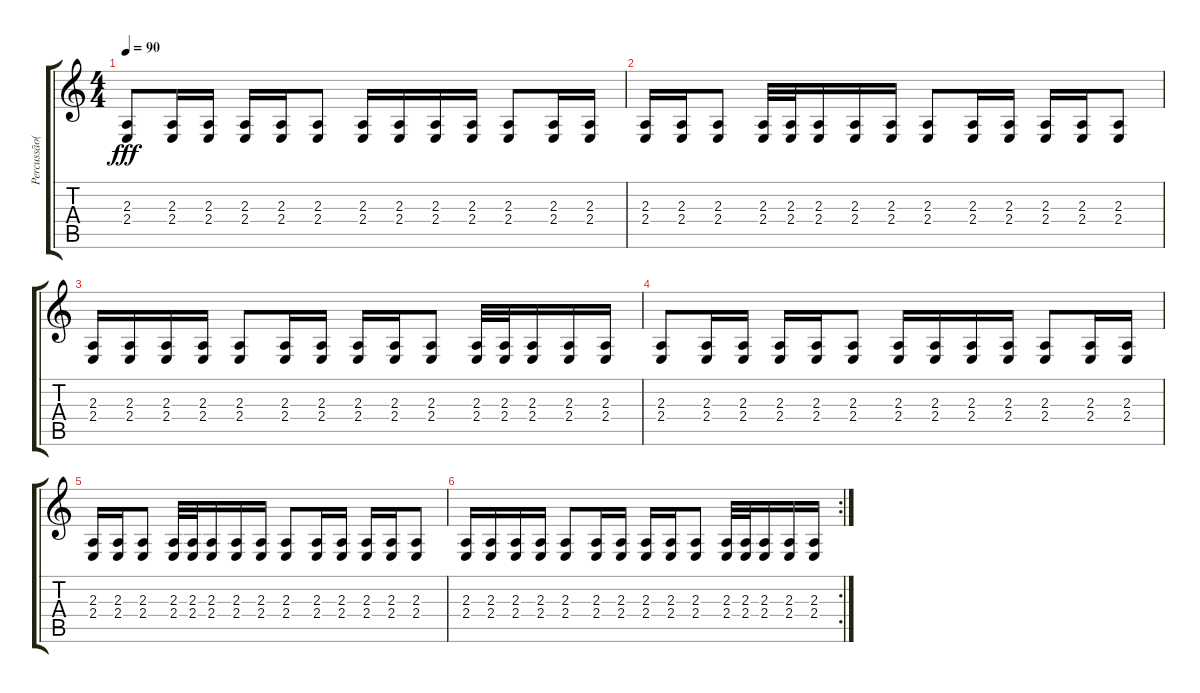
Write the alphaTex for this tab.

\track ("Percussão(Percussion)-2" "Percussão(") {instrument taikodrum}
\staff {score tabs}
\tuning (E4 B3 G3 D3 A2 E2) {hide}
\ts (4 4)
\tempo 90
\clef g2
\ks c
(2.3 2.4).8{dy fff} (2.3 2.4).16 (2.3 2.4).16 (2.3 2.4).16 (2.3 2.4).16 (2.3 2.4).8 (2.3 2.4).16 (2.3 2.4).16 (2.3 2.4).16 (2.3 2.4).16 (2.3 2.4).8 (2.3 2.4).16 (2.3 2.4).16 |
(2.3 2.4).16 (2.3 2.4).16 (2.3 2.4).8 (2.3 2.4).32 (2.3 2.4).32 (2.3 2.4).16 (2.3 2.4).16 (2.3 2.4).16 (2.3 2.4).8 (2.3 2.4).16 (2.3 2.4).16 (2.3 2.4).16 (2.3 2.4).16 (2.3 2.4).8 |
(2.3 2.4).16 (2.3 2.4).16 (2.3 2.4).16 (2.3 2.4).16 (2.3 2.4).8 (2.3 2.4).16 (2.3 2.4).16 (2.3 2.4).16 (2.3 2.4).16 (2.3 2.4).8 (2.3 2.4).32 (2.3 2.4).32 (2.3 2.4).16 (2.3 2.4).16 (2.3 2.4).16 |
(2.3 2.4).8 (2.3 2.4).16 (2.3 2.4).16 (2.3 2.4).16 (2.3 2.4).16 (2.3 2.4).8 (2.3 2.4).16 (2.3 2.4).16 (2.3 2.4).16 (2.3 2.4).16 (2.3 2.4).8 (2.3 2.4).16 (2.3 2.4).16 |
(2.3 2.4).16 (2.3 2.4).16 (2.3 2.4).8 (2.3 2.4).32 (2.3 2.4).32 (2.3 2.4).16 (2.3 2.4).16 (2.3 2.4).16 (2.3 2.4).8 (2.3 2.4).16 (2.3 2.4).16 (2.3 2.4).16 (2.3 2.4).16 (2.3 2.4).8 |
\rc 2
(2.3 2.4).16 (2.3 2.4).16 (2.3 2.4).16 (2.3 2.4).16 (2.3 2.4).8 (2.3 2.4).16 (2.3 2.4).16 (2.3 2.4).16 (2.3 2.4).16 (2.3 2.4).8 (2.3 2.4).32 (2.3 2.4).32 (2.3 2.4).16 (2.3 2.4).16 (2.3 2.4).16
